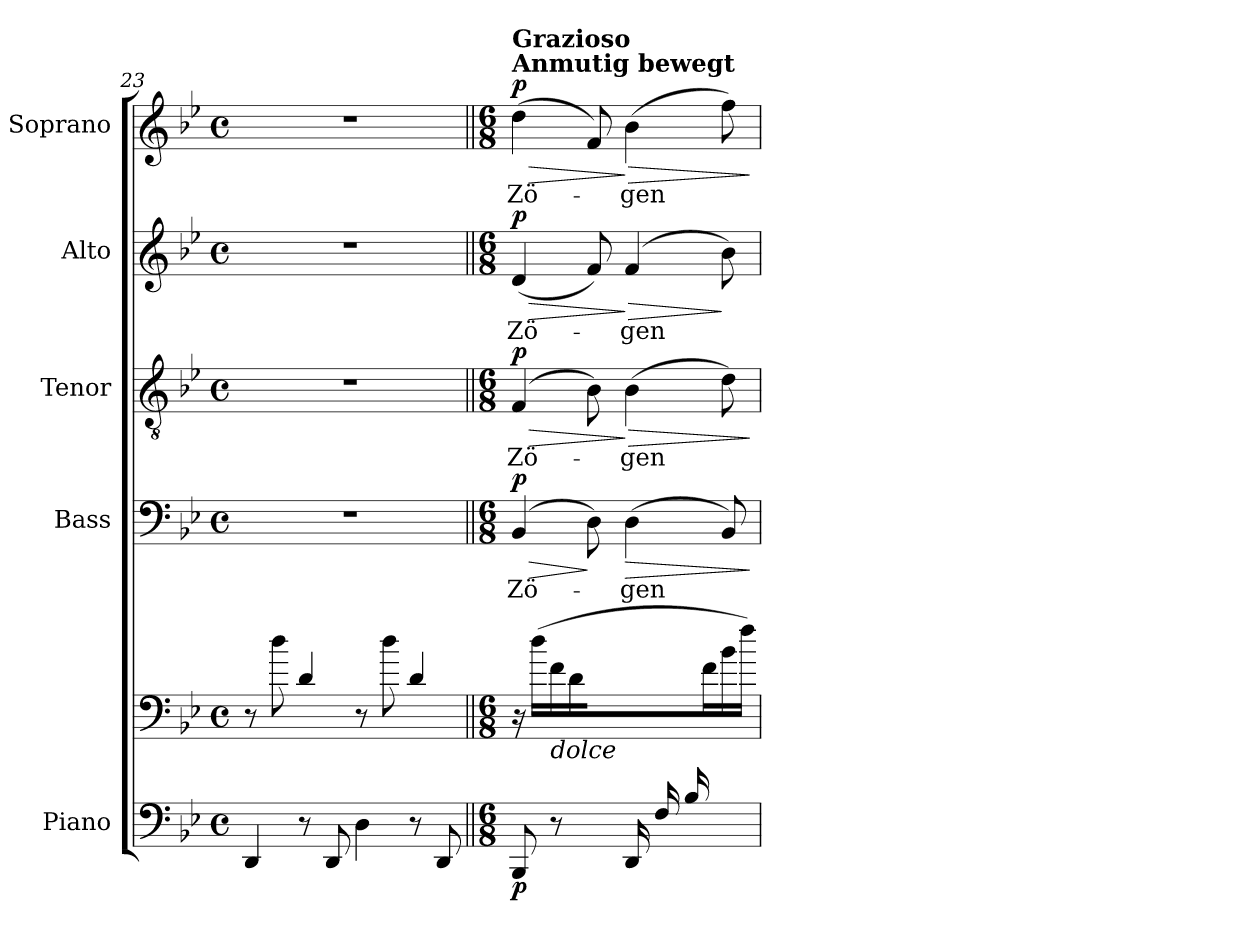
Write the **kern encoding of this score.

**kern	**kern	**dynam	**kern	**text	**dynam	**kern	**text	**dynam	**kern	**text	**dynam	**kern	**text	**dynam
*part5	*part5	*part5	*part4	*part4	*part4	*part3	*part3	*part3	*part2	*part2	*part2	*part1	*part1	*part1
*staff6	*staff5	*staff5/6	*staff4	*staff4	*staff4	*staff3	*staff3	*staff3	*staff2	*staff2	*staff2	*staff1	*staff1	*staff1
*I"Piano	*	*	*I"Bass	*	*	*I"Tenor	*	*	*I"Alto	*	*	*I"Soprano	*	*
*I'Pno	*	*	*	*	*	*	*	*	*	*	*	*I'Pno	*	*
*clefF4	*clefF4	*	*clefF4	*	*	*clefGv2	*	*	*clefG2	*	*	*clefG2	*	*
*k[b-e-]	*k[b-e-]	*	*k[b-e-]	*	*	*k[b-e-]	*	*	*k[b-e-]	*	*	*k[b-e-]	*	*
*B-:	*B-:	*	*B-:	*	*	*B-:	*	*	*B-:	*	*	*B-:	*	*
*M4/4	*M4/4	*	*M4/4	*	*	*M4/4	*	*	*M4/4	*	*	*M4/4	*	*
*met(c)	*met(c)	*	*met(c)	*	*	*met(c)	*	*	*met(c)	*	*	*met(c)	*	*
=23	=23	=23	=23	=23	=23	=23	=23	=23	=23	=23	=23	=23	=23	=23
4DD/	8r	.	1r	.	.	1r	.	.	1r	.	.	1r	.	.
.	8dd\	.	.	.	.	.	.	.	.	.	.	.	.	.
8r	4d/	.	.	.	.	.	.	.	.	.	.	.	.	.
8DD/	.	.	.	.	.	.	.	.	.	.	.	.	.	.
4D\	8r	.	.	.	.	.	.	.	.	.	.	.	.	.
.	8dd\	.	.	.	.	.	.	.	.	.	.	.	.	.
8r	4d/	.	.	.	.	.	.	.	.	.	.	.	.	.
8DD/	.	.	.	.	.	.	.	.	.	.	.	.	.	.
!!LO:PB:g=z
=24||	=24||	=24||	=24||	=24||	=24||	=24||	=24||	=24||	=24||	=24||	=24||	=24||	=24||	=24||
*M6/8	*M6/8	*	*M6/8	*	*	*M6/8	*	*	*M6/8	*	*	*M6/8	*	*
*^	*	*	*	*	*	*	*	*	*	*	*	*	*	*
!	!	!	!	!	!	!	!	!	!	!	!	!	!LO:TX:a:B:t=Anmutig bewegt	!	!
!	!	!	!	!	!	!	!	!	!	!	!	!	!LO:TX:a:B:t=Grazioso	!	!
!	!	!	!LO:DY:b=2	!	!LO:LY:b	!LO:HP:b	!	!LO:LY:b	!LO:HP:b	!	!LO:LY:b	!LO:HP:b	!	!LO:LY:b	!LO:HP:b
!	!	!	!	!	!	!LO:DY:n=1:b	!	!	!LO:DY:n=1:b	!	!	!LO:DY:n=1:b	!	!	!LO:DY:n=1:b
4ryy	8BBB-/	16r	p	(>4BB-/	Zö-	> p	(>4F/	Zö-	> p	(<4d/	Zö-	> p	(>4dd\	Zö-	> p
.	.	(>16dd\LL	.	.	.	.	.	.	.	.	.	.	.	.	.
!	!LO:TX:a:i:t=dolce	!	!	!	!	!	!	!	!	!	!	!	!	!	!
.	8r	16f\	.	.	.	.	.	.	.	.	.	.	.	.	.
.	.	16d\	.	.	.	.	.	.	.	.	.	.	.	.	.
16F/	2ryy	16ryy	.	8D\)	.	]	8B-\)	.	.	8f/)	.	.	8f/)	.	.
16D/JJ)	.	4ryy	.	.	.	.	.	.	.	.	.	.	.	.	.
!	!	!	!	!	!LO:LY:b	!LO:HP:b	!	!LO:LY:b	!LO:HP:n=1:b	!	!LO:LY:b	!LO:HP:n=1:b	!	!LO:LY:b	!LO:HP:n=1:b
(>16DD/LL	.	.	.	(>4D\	-gen	>	(>4B-\	-gen	] >	(>4f/	-gen	] >	(>4b-\	-gen	] >
16F/	.	.	.	.	.	.	.	.	.	.	.	.	.	.	.
16B-/	.	.	.	.	.	.	.	.	.	.	.	.	.	.	.
8.ryy	.	16f\	.	.	.	.	.	.	.	.	.	.	.	.	.
.	.	16b-\	.	8BB-/)	.	.	8d\)	.	.	8b-\)	.	]	8ff\)	.	.
.	.	16ff\JJ)	.	.	.	.	.	.	.	.	.	.	.	.	.
*v	*v	*	*	*	*	*	*	*	*	*	*	*	*	*	*
.	.	.	.	.	]	.	.	]	.	.	.	.	.	]
=	=	=	=	=	=	=	=	=	=	=	=	=	=	=
*-	*-	*-	*-	*-	*-	*-	*-	*-	*-	*-	*-	*-	*-	*-
